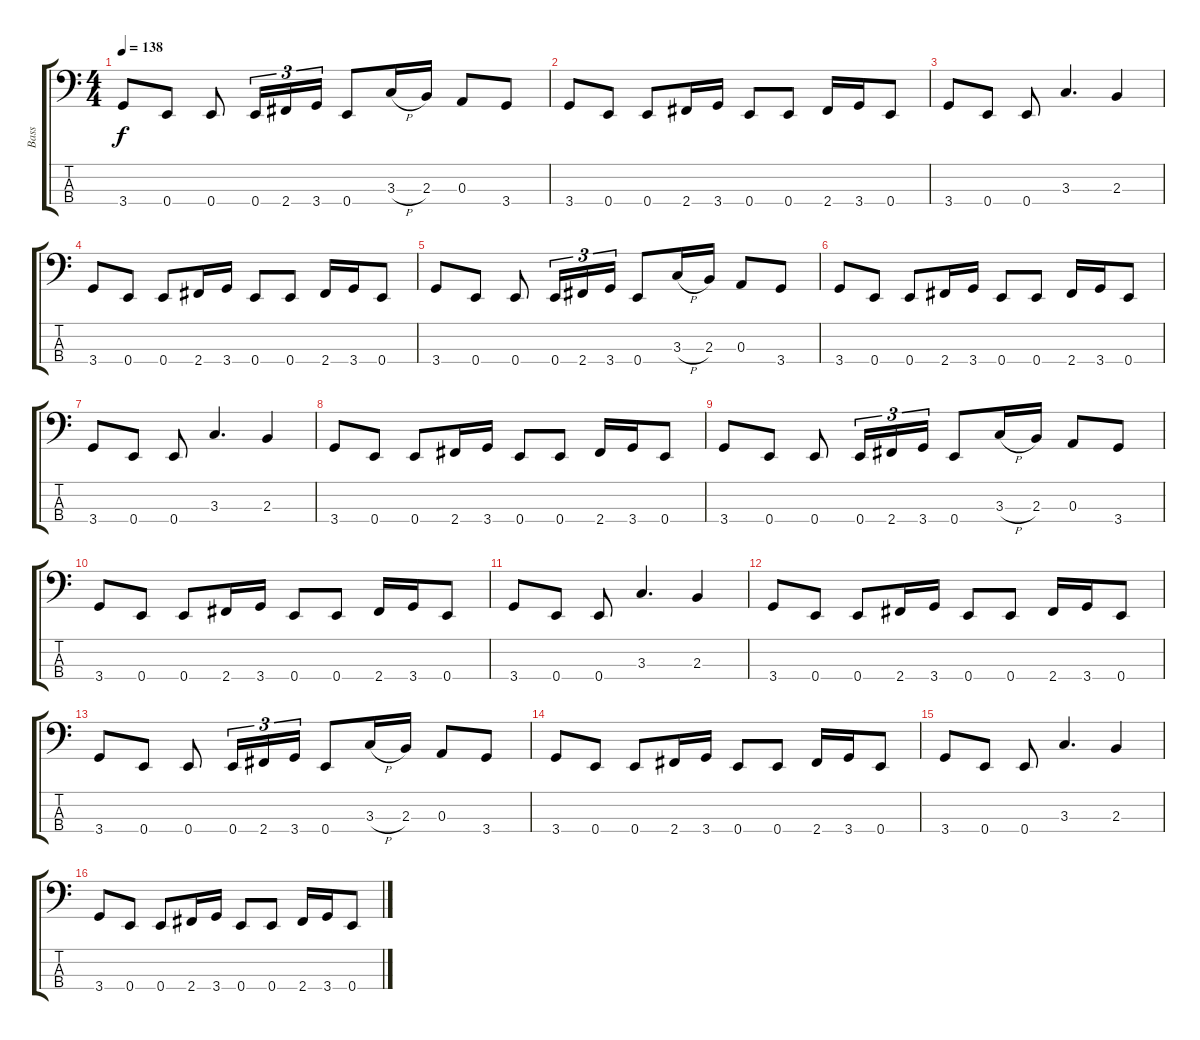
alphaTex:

\track ("Bass" "Bass") {instrument electricbassfinger}
\staff {score tabs}
\tuning (G2 D2 A1 E1) {hide}
\ts (4 4)
\tempo 138
\clef f4
\ks c
3.4.8{dy f} 0.4.8 0.4.8 0.4.16{tu (3 2)} 2.4.16{tu (3 2)} 3.4.16{tu (3 2)} 0.4.8 3.3{h}.16 2.3.16 0.3.8 3.4.8 |
3.4.8 0.4.8 0.4.8 2.4.16 3.4.16 0.4.8 0.4.8 2.4.16 3.4.16 0.4.8 |
3.4.8 0.4.8 0.4.8 3.3.4{d} 2.3.4 |
3.4.8 0.4.8 0.4.8 2.4.16 3.4.16 0.4.8 0.4.8 2.4.16 3.4.16 0.4.8 |
3.4.8 0.4.8 0.4.8 0.4.16{tu (3 2)} 2.4.16{tu (3 2)} 3.4.16{tu (3 2)} 0.4.8 3.3{h}.16 2.3.16 0.3.8 3.4.8 |
3.4.8 0.4.8 0.4.8 2.4.16 3.4.16 0.4.8 0.4.8 2.4.16 3.4.16 0.4.8 |
3.4.8 0.4.8 0.4.8 3.3.4{d} 2.3.4 |
3.4.8 0.4.8 0.4.8 2.4.16 3.4.16 0.4.8 0.4.8 2.4.16 3.4.16 0.4.8 |
3.4.8 0.4.8 0.4.8 0.4.16{tu (3 2)} 2.4.16{tu (3 2)} 3.4.16{tu (3 2)} 0.4.8 3.3{h}.16 2.3.16 0.3.8 3.4.8 |
3.4.8 0.4.8 0.4.8 2.4.16 3.4.16 0.4.8 0.4.8 2.4.16 3.4.16 0.4.8 |
3.4.8 0.4.8 0.4.8 3.3.4{d} 2.3.4 |
3.4.8 0.4.8 0.4.8 2.4.16 3.4.16 0.4.8 0.4.8 2.4.16 3.4.16 0.4.8 |
3.4.8 0.4.8 0.4.8 0.4.16{tu (3 2)} 2.4.16{tu (3 2)} 3.4.16{tu (3 2)} 0.4.8 3.3{h}.16 2.3.16 0.3.8 3.4.8 |
3.4.8 0.4.8 0.4.8 2.4.16 3.4.16 0.4.8 0.4.8 2.4.16 3.4.16 0.4.8 |
3.4.8 0.4.8 0.4.8 3.3.4{d} 2.3.4 |
3.4.8 0.4.8 0.4.8 2.4.16 3.4.16 0.4.8 0.4.8 2.4.16 3.4.16 0.4.8
